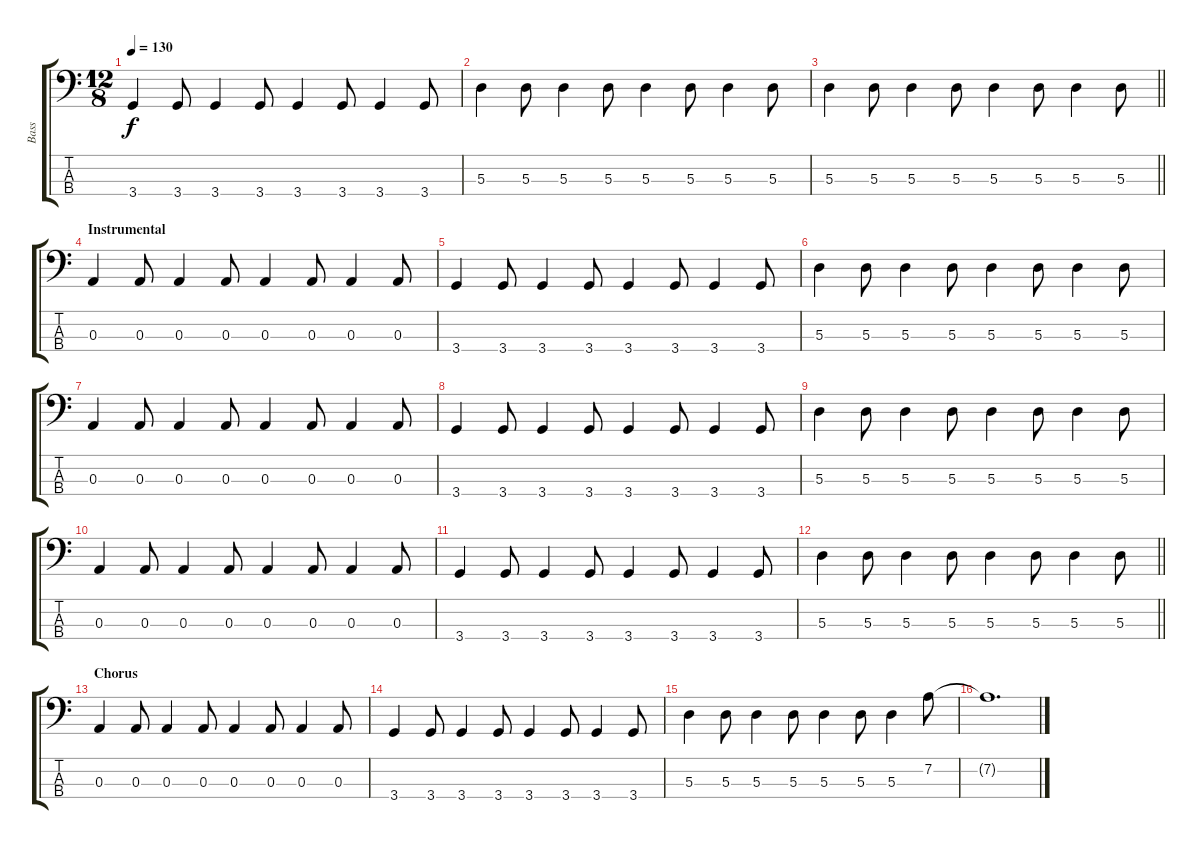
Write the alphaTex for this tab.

\track ("Bass" "Bass") {instrument electricbassfinger}
\staff {score tabs}
\tuning (G2 D2 A1 E1) {hide}
\ts (12 8)
\tempo 130
\clef f4
\ks c
3.4.4{dy f} 3.4.8 3.4.4 3.4.8 3.4.4 3.4.8 3.4.4 3.4.8 |
5.3.4 5.3.8 5.3.4 5.3.8 5.3.4 5.3.8 5.3.4 5.3.8 |
\barLineRight lightlight
5.3.4 5.3.8 5.3.4 5.3.8 5.3.4 5.3.8 5.3.4 5.3.8 |
\section ("" "Instrumental")
0.3.4 0.3.8 0.3.4 0.3.8 0.3.4 0.3.8 0.3.4 0.3.8 |
3.4.4 3.4.8 3.4.4 3.4.8 3.4.4 3.4.8 3.4.4 3.4.8 |
5.3.4 5.3.8 5.3.4 5.3.8 5.3.4 5.3.8 5.3.4 5.3.8 |
0.3.4 0.3.8 0.3.4 0.3.8 0.3.4 0.3.8 0.3.4 0.3.8 |
3.4.4 3.4.8 3.4.4 3.4.8 3.4.4 3.4.8 3.4.4 3.4.8 |
5.3.4 5.3.8 5.3.4 5.3.8 5.3.4 5.3.8 5.3.4 5.3.8 |
0.3.4 0.3.8 0.3.4 0.3.8 0.3.4 0.3.8 0.3.4 0.3.8 |
3.4.4 3.4.8 3.4.4 3.4.8 3.4.4 3.4.8 3.4.4 3.4.8 |
\barLineRight lightlight
5.3.4 5.3.8 5.3.4 5.3.8 5.3.4 5.3.8 5.3.4 5.3.8 |
\section ("" "Chorus")
0.3.4 0.3.8 0.3.4 0.3.8 0.3.4 0.3.8 0.3.4 0.3.8 |
3.4.4 3.4.8 3.4.4 3.4.8 3.4.4 3.4.8 3.4.4 3.4.8 |
5.3.4 5.3.8 5.3.4 5.3.8 5.3.4 5.3.8 5.3.4 7.2.8 |
7.2{t}.1{d}
